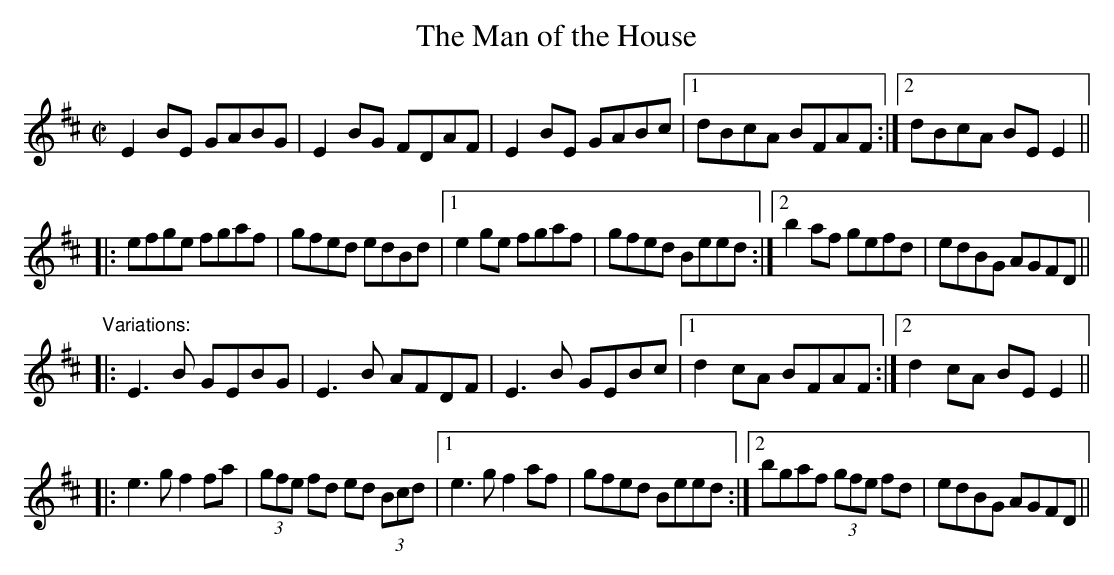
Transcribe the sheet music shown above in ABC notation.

X:1
T:Man of the House, The
M:C|
K:Edor
E2BE GABG|E2BG FDAF|E2BE GABc|1 dBcA BFAF:|2 dBcA BEE2||
|:efge fgaf|gfed edBd|1 e2ge fgaf|gfed Beed:|2 b2af gefd|edBG AGFD||
"Variations:"
|:E3B GEBG|E3B AFDF|E3B GEBc|1 d2cA BFAF:|2 d2cA BEE2||
|:e3g f2fa|(3gfe fd ed (3Bcd|1 e3g f2af|gfed Beed:|2 bgaf (3gfe fd|edBG AGFD||
